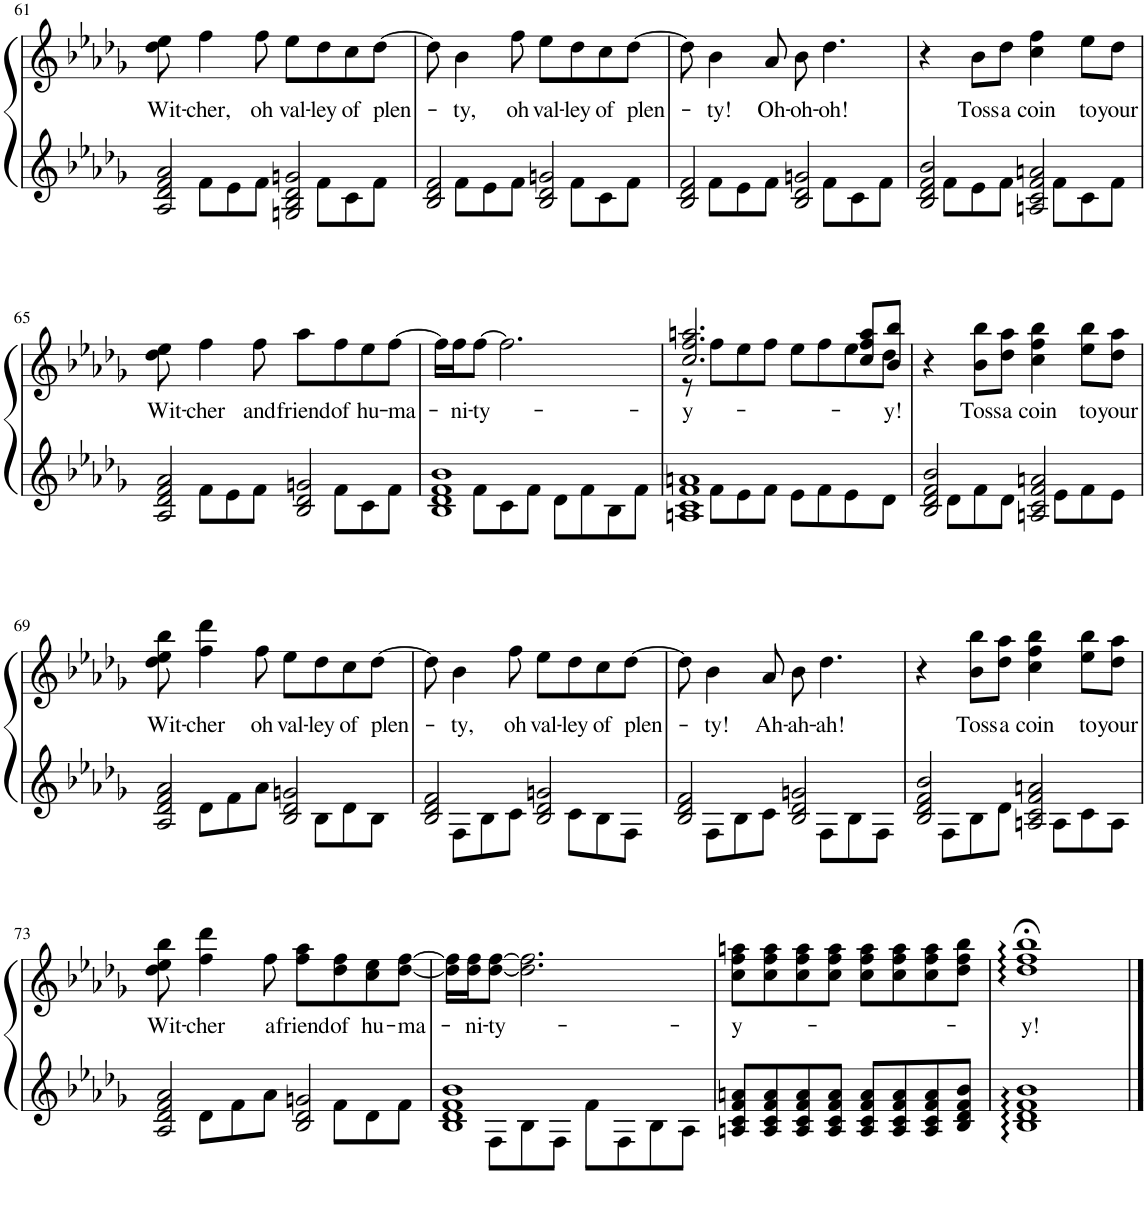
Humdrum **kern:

**kern	**kern	**text
*part1	*part1	*part1
*staff2	*staff1	*staff1
*I"Klavier	*	*
!!LO:PB:g=z
*clefG2	*clefG2	*
*k[b-e-a-d-g-]	*k[b-e-a-d-g-]	*
*M4/4	*M4/4	*
=61	=61	=61
*^	*	*
!	!	!	!LO:LY:b
2A-/ 2d-/ 2f/ 2a-/	8ryy	8dd-\ 8ee-\	Wit-
!	!	!	!LO:LY:b
.	8f\L	4ff\	-cher,
.	8e-\	.	.
!	!	!	!LO:LY:b
.	8f\J	8ff\	oh
!	!	!	!LO:LY:b
2Gn/ 2B-/ 2d-/ 2gn/	8ryy	8ee-\L	val-
!	!	!	!LO:LY:b
.	8f\L	8dd-\	-ley
!	!	!	!LO:LY:b
.	8c\	8cc\	of
!	!	!	!LO:LY:b
.	8f\J	[8dd-\J	plen-
=62	=62	=62	=62
2B-/ 2d-/ 2f/	8ryy	8dd-\]	.
!	!	!	!LO:LY:b
.	8f\L	4b-\	-ty,
.	8e-\	.	.
!	!	!	!LO:LY:b
.	8f\J	8ff\	oh
!	!	!	!LO:LY:b
2B-/ 2d-/ 2gn/	8ryy	8ee-\L	val-
!	!	!	!LO:LY:b
.	8f\L	8dd-\	-ley
!	!	!	!LO:LY:b
.	8c\	8cc\	of
!	!	!	!LO:LY:b
.	8f\J	[8dd-\J	plen-
=63	=63	=63	=63
2B-/ 2d-/ 2f/	8ryy	8dd-\]	.
!	!	!	!LO:LY:b
.	8f\L	4b-\	-ty!
.	8e-\	.	.
!	!	!	!LO:LY:b
.	8f\J	8a-/	Oh-
!	!	!	!LO:LY:b
2B-/ 2d-/ 2gn/	8ryy	8b-\	-oh-
!	!	!	!LO:LY:b
.	8f\L	4.dd-\	-oh!
.	8c\	.	.
.	8f\J	.	.
=64	=64	=64	=64
2B-/ 2d-/ 2f/ 2b-/	8ryy	4r	.
.	8f\L	.	.
!	!	!	!LO:LY:b
.	8e-\	8b-\L	Toss
!	!	!	!LO:LY:b
.	8f\J	8dd-\J	a
!	!	!	!LO:LY:b
2An/ 2c/ 2f/ 2an/	8ryy	4cc\ 4ff\	coin
.	8f\L	.	.
!	!	!	!LO:LY:b
.	8c\	8ee-\L	to
!	!	!	!LO:LY:b
.	8f\J	8dd-\J	your
!!LO:LB:g=z
=65	=65	=65	=65
!	!	!	!LO:LY:b
2A-/ 2d-/ 2f/ 2a-/	8ryy	8dd-\ 8ee-\	Wit-
!	!	!	!LO:LY:b
.	8f\L	4ff\	-cher
.	8e-\	.	.
!	!	!	!LO:LY:b
.	8f\J	8ff\	and
!	!	!	!LO:LY:b
2B-/ 2d-/ 2gn/	8ryy	8aa-\L	friend
!	!	!	!LO:LY:b
.	8f\L	8ff\	of
!	!	!	!LO:LY:b
.	8c\	8ee-\	hu-
!	!	!	!LO:LY:b
.	8f\J	[8ff\J	-ma-
=66	=66	=66	=66
1B- 1d- 1f 1b-	8ryy	16ff\LL]	.
!	!	!	!LO:LY:b
.	.	16ff\J	-ni-
!	!	!	!LO:LY:b
.	8f\L	[8ff\J	-ty-
.	8c\	2.ff\]	.
.	8f\J	.	.
.	8d-\L	.	.
.	8f\	.	.
.	8B-\	.	.
.	8f\J	.	.
=67	=67	=67	=67
!	!	!	!LO:LY:b
*	*	*^	*
1An 1c 1f 1an	8ryy	2.cc/ 2.ff/ 2.aan/	8r	-y-
.	8f\L	.	8ff\L	.
.	8e-\	.	8ee-\	.
.	8f\J	.	8ff\J	.
.	8e-\L	.	8ee-\L	.
.	8f\	.	8ff\	.
.	8e-\	8cc/ 8ff/ 8aa/L	8ee-\	.
!	!	!	!	!LO:LY:b
.	8d-\J	8b-/ 8bb-/J	8dd-\J	-y!
*	*	*v	*v	*
=68	=68	=68	=68
2B-/ 2d-/ 2f/ 2b-/	8ryy	4r	.
.	8d-\L	.	.
!	!	!	!LO:LY:b
.	8f\	8b-\ 8bb-\L	Toss
!	!	!	!LO:LY:b
.	8d-\J	8dd-\ 8aa-\J	a
!	!	!	!LO:LY:b
2An/ 2c/ 2f/ 2an/	8ryy	4cc\ 4ff\ 4bb-\	coin
.	8e-\L	.	.
!	!	!	!LO:LY:b
.	8f\	8ee-\ 8bb-\L	to
!	!	!	!LO:LY:b
.	8e-\J	8dd-\ 8aa-\J	your
!!LO:LB:g=z
=69	=69	=69	=69
!	!	!	!LO:LY:b
2A-/ 2d-/ 2f/ 2a-/	8ryy	8dd-\ 8ee-\ 8bb-\	Wit-
!	!	!	!LO:LY:b
.	8d-\L	4ff\ 4ddd-\	cher
.	8f\	.	.
!	!	!	!LO:LY:b
.	8a-\J	8ff\	oh
!	!	!	!LO:LY:b
2B-/ 2d-/ 2gn/	8ryy	8ee-\L	val-
!	!	!	!LO:LY:b
.	8B-\L	8dd-\	-ley
!	!	!	!LO:LY:b
.	8d-\	8cc\	of
!	!	!	!LO:LY:b
.	8B-\J	[8dd-\J	plen-
=70	=70	=70	=70
2B-/ 2d-/ 2f/	8ryy	8dd-\]	.
!	!	!	!LO:LY:b
.	8F\L	4b-\	-ty,
.	8B-\	.	.
!	!	!	!LO:LY:b
.	8c\J	8ff\	oh
!	!	!	!LO:LY:b
2B-/ 2d-/ 2gn/	8ryy	8ee-\L	val-
!	!	!	!LO:LY:b
.	8c\L	8dd-\	-ley
!	!	!	!LO:LY:b
.	8B-\	8cc\	of
!	!	!	!LO:LY:b
.	8F\J	[8dd-\J	plen-
=71	=71	=71	=71
2B-/ 2d-/ 2f/	8ryy	8dd-\]	.
!	!	!	!LO:LY:b
.	8F\L	4b-\	-ty!
.	8B-\	.	.
!	!	!	!LO:LY:b
.	8c\J	8a-/	Ah-
!	!	!	!LO:LY:b
2B-/ 2d-/ 2gn/	8ryy	8b-\	-ah-
!	!	!	!LO:LY:b
.	8F\L	4.dd-\	-ah!
.	8B-\	.	.
.	8F\J	.	.
=72	=72	=72	=72
2B-/ 2d-/ 2f/ 2b-/	8ryy	4r	.
.	8F\L	.	.
!	!	!	!LO:LY:b
.	8B-\	8b-\ 8bb-\L	Toss
!	!	!	!LO:LY:b
.	8d-\J	8dd-\ 8aa-\J	a
!	!	!	!LO:LY:b
2An/ 2c/ 2f/ 2an/	8ryy	4cc\ 4ff\ 4bb-\	coin
.	8A\L	.	.
!	!	!	!LO:LY:b
.	8c\	8ee-\ 8bb-\L	to
!	!	!	!LO:LY:b
.	8A\J	8dd-\ 8aa-\J	your
!!LO:LB:g=z
=73	=73	=73	=73
!	!	!	!LO:LY:b
2A-/ 2d-/ 2f/ 2a-/	8ryy	8dd-\ 8ee-\ 8bb-\	Wit-
!	!	!	!LO:LY:b
.	8d-\L	4ff\ 4ddd-\	cher
.	8f\	.	.
!	!	!	!LO:LY:b
.	8a-\J	8ff\	a
!	!	!	!LO:LY:b
2B-/ 2d-/ 2gn/	8ryy	8ff\ 8aa-\L	friend
!	!	!	!LO:LY:b
.	8f\L	8dd-\ 8ff\	of
!	!	!	!LO:LY:b
.	8d-\	8cc\ 8ee-\	hu-
!	!	!	!LO:LY:b
.	8f\J	[8dd-\ [8ff\J	-ma-
=74	=74	=74	=74
1B- 1d- 1f 1b-	8ryy	16dd-\] 16ff\]LL	.
!	!	!	!LO:LY:b
.	.	16dd-\ 16ff\J	-ni-
!	!	!	!LO:LY:b
.	8F\L	[8dd-\ [8ff\J	-ty-
.	8B-\	2.dd-\] 2.ff\]	.
.	8F\J	.	.
.	8f\L	.	.
.	8F\	.	.
.	8B-\	.	.
.	8A-\J	.	.
=75	=75	=75	=75
!	!	!	!LO:LY:b
*v	*v	*	*
8An/ 8c/ 8f/ 8an/L	8cc\ 8ff\ 8aan\L	y-
8A/ 8c/ 8f/ 8a/	8cc\ 8ff\ 8aa\	.
8A/ 8c/ 8f/ 8a/	8cc\ 8ff\ 8aa\	.
8A/ 8c/ 8f/ 8a/J	8cc\ 8ff\ 8aa\J	.
8A/ 8c/ 8f/ 8a/L	8cc\ 8ff\ 8aa\L	.
8A/ 8c/ 8f/ 8a/	8cc\ 8ff\ 8aa\	.
8A/ 8c/ 8f/ 8a/	8cc\ 8ff\ 8aa\	.
8B-/ 8d-/ 8f/ 8b-/J	8dd-\ 8ff\ 8bb-\J	.
=76	=76	=76
!	!	!LO:LY:b
1B-: 1d-: 1f: 1b-:	1dd-;< 1ff;< 1bb-;<	-y!
==	==	==
*-	*-	*-
